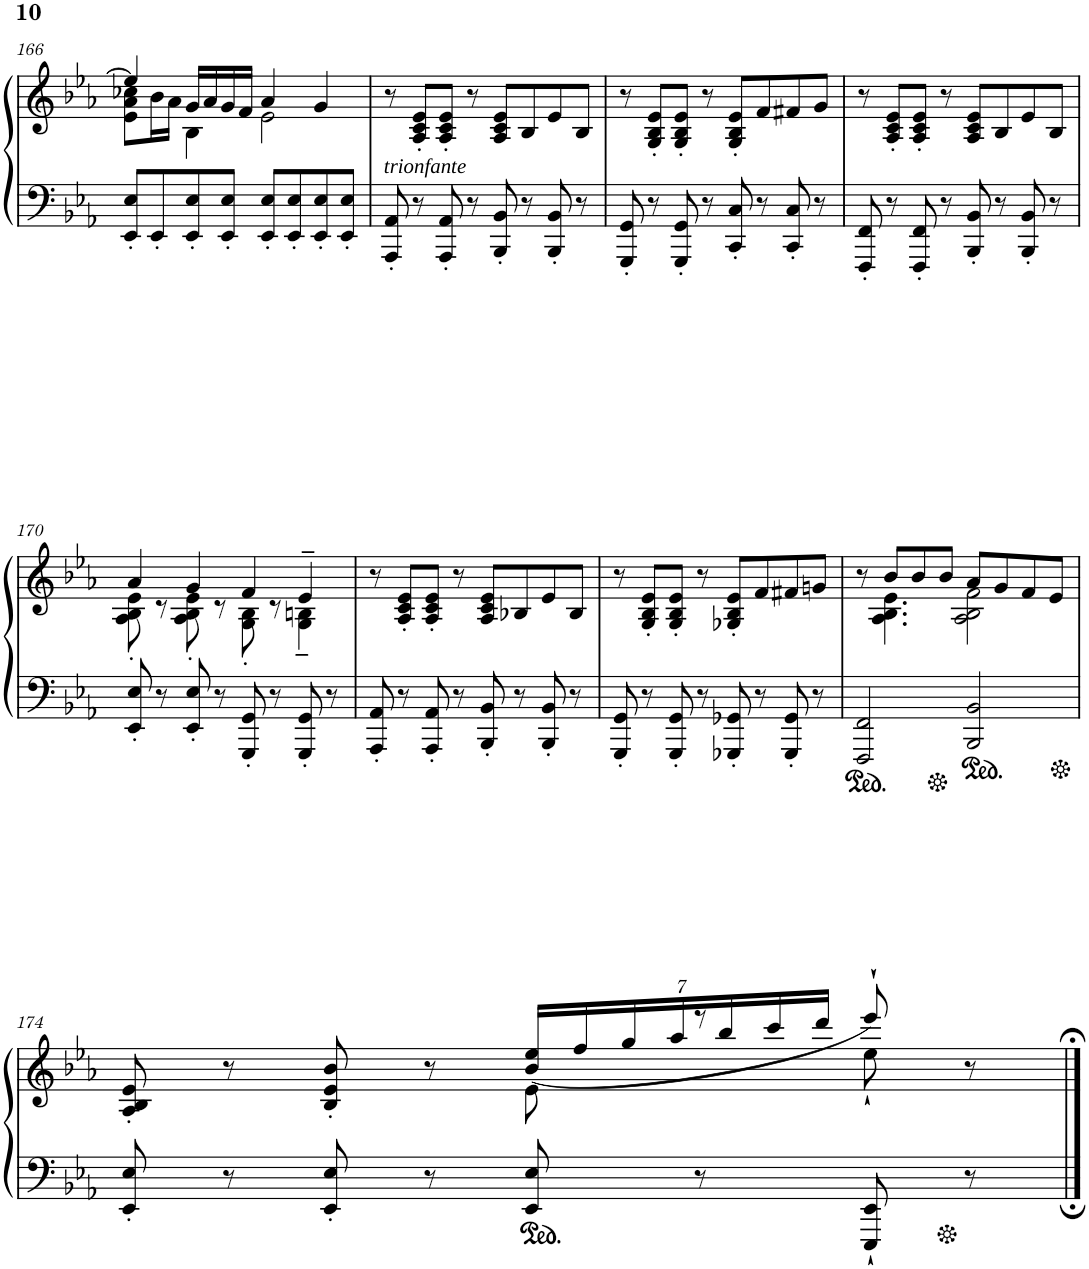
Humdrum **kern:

**kern	**kern
*part1	*part1
*staff2	*staff1
*I"Piano	*
*I'Pno.	*
!!LO:PB:g=z
*clefF4	*clefG2
*k[b-e-a-]	*k[b-e-a-]
*M4/4	*M4/4
=166	=166
*	*^
8EE-/' 8E-/'L	4ee-/]	8e-\ 8a-\ 8cc-X\L
8EE-'/	.	16b-\L
.	.	16a-\JJ
8EE-/' 8E-/'	4B-\	16g/LL
.	.	16a-/
8EE-/' 8E-/'J	.	16g/
.	.	16f/JJ
8EE-/' 8E-/'L	4a-/	2e-\
8EE-/' 8E-/'	.	.
8EE-/' 8E-/'	4g/	.
8EE-/' 8E-/'J	.	.
*	*v	*v
=167	=167
!	!LO:TX:b:i:t=trionfante
8AAA-/' 8AA-/'	8r
8r	8A-/' 8c/' 8e-/'L
8AAA-/' 8AA-/'	8A-/' 8c/' 8e-/'J
8r	8r
8BBB-/' 8BB-/'	8A-/ 8c/ 8e-/L
8r	8B-/
8BBB-/' 8BB-/'	8e-/
8r	8B-/J
=168	=168
8GGG/' 8GG/'	8r
8r	8G/' 8B-/' 8e-/'L
8GGG/' 8GG/'	8G/' 8B-/' 8e-/'J
8r	8r
8CC/' 8C/'	8G/' 8B-/' 8e-/'L
8r	8f/
8CC/' 8C/'	8f#X/
8r	8g/J
=169	=169
8FFF/' 8FF/'	8r
8r	8A-/' 8c/' 8e-/'L
8FFF/' 8FF/'	8A-/' 8c/' 8e-/'J
8r	8r
8BBB-/' 8BB-/'	8A-/ 8c/ 8e-/L
8r	8B-/
8BBB-/' 8BB-/'	8e-/
8r	8B-/J
!!LO:LB:g=z
=170	=170
*	*^
8EE-/' 8E-/'	4a-/	8A-\' 8B-\' 8e-\'
8r	.	8r
8EE-/' 8E-/'	4g/	8A-\' 8B-\' 8e-\'
8r	.	8r
8GGG/' 8GG/'	4f/	8G\' 8B-\'
8r	.	8r
8GGG/' 8GG/'	4e-~/	4G\~ 4Bn\~
8r	.	.
*	*v	*v
=171	=171
8AAA-/' 8AA-/'	8r
8r	8A-/' 8c/' 8e-/'L
8AAA-/' 8AA-/'	8A-/' 8c/' 8e-/'J
8r	8r
8BBB-/' 8BB-/'	8A-/ 8c/ 8e-/L
8r	8B-X/
8BBB-/' 8BB-/'	8e-/
8r	8B-/J
=172	=172
8GGG/' 8GG/'	8r
8r	8G/' 8B-/' 8e-/'L
8GGG/' 8GG/'	8G/' 8B-/' 8e-/'J
8r	8r
8GGG-X/' 8GG-X/'	8G-X/' 8B-/' 8e-/'L
8r	8f/
8GGG-/' 8GG-/'	8f#X/
8r	8gn/J
=173	=173
*	*^
2FFF/ 2FF/	8r	8ryy
.	8b-/L	4.A-\ 4.B-\ 4.e-\
.	8b-/	.
.	8b-/J	.
2BBB-/ 2BB-/	8a-/L	2A-\ 2B-\ 2f\
.	8g/	.
.	8f/	.
.	8e-/J	.
!!LO:LB:g=z	!!
=174	=174	=174
8EE-/' 8E-/'	8A-/' 8B-/' 8e-/'	2ryy
8r	8r	.
8EE-/' 8E-/'	8B-/' 8e-/' 8b-/'	.
8r	8r	.
*	*	*Xbrackettup
8EE-/ 8E-/	8e-\	28b-/ 28ee-/LL
.	.	28ff/
.	.	28gg/
.	.	28aa-/
8r	8r	.
.	.	28bb-/
.	.	28ccc/
.	.	28ddd/JJ
8EEE-/` 8EE-/`	(8eee-`/	8ee-`\
8r	8r	8ryy
*	*v	*v
==	==
*-	*-
